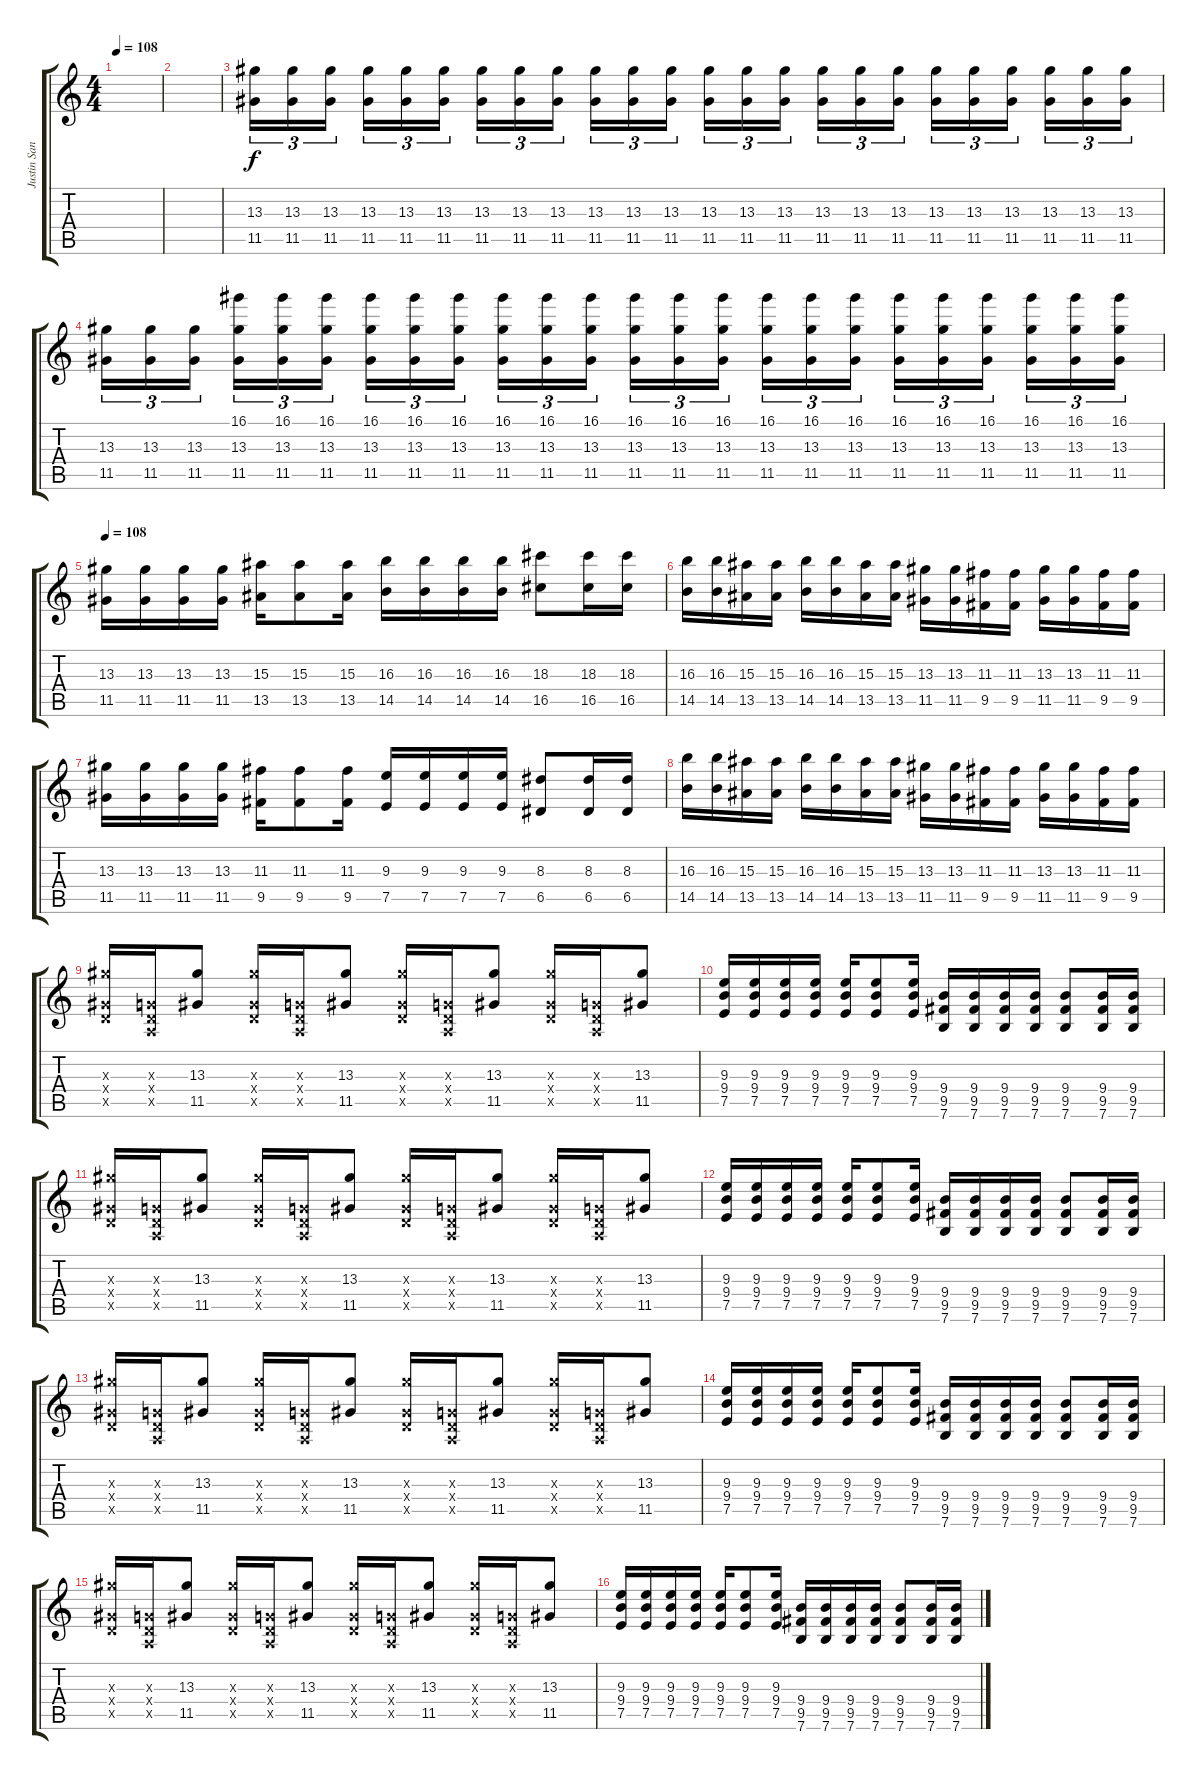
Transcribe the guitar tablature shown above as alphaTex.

\track ("Justin Sane" "Justin San") {instrument distortionguitar}
\staff {score tabs}
\tuning (E4 B3 G3 D3 A2 E2) {hide}
\ts (4 4)
\tempo 108
\tempo 75
\tempo 108
\clef g2
\ks c
|
|
(13.3 11.5).16{tu (3 2) volume 9 balance 0} (13.3 11.5).16{tu (3 2)} (13.3 11.5).16{tu (3 2)} (13.3 11.5).16{tu (3 2)} (13.3 11.5).16{tu (3 2)} (13.3 11.5).16{tu (3 2)} (13.3 11.5).16{tu (3 2)} (13.3 11.5).16{tu (3 2)} (13.3 11.5).16{tu (3 2)} (13.3 11.5).16{tu (3 2)} (13.3 11.5).16{tu (3 2)} (13.3 11.5).16{tu (3 2)} (13.3 11.5).16{tu (3 2)} (13.3 11.5).16{tu (3 2)} (13.3 11.5).16{tu (3 2)} (13.3 11.5).16{tu (3 2)} (13.3 11.5).16{tu (3 2)} (13.3 11.5).16{tu (3 2)} (13.3 11.5).16{tu (3 2)} (13.3 11.5).16{tu (3 2)} (13.3 11.5).16{tu (3 2)} (13.3 11.5).16{tu (3 2)} (13.3 11.5).16{tu (3 2)} (13.3 11.5).16{tu (3 2)} |
(13.3 11.5).16{tu (3 2)} (13.3 11.5).16{tu (3 2)} (13.3 11.5).16{tu (3 2)} (16.1 13.3 11.5).16{tu (3 2)} (16.1 13.3 11.5).16{tu (3 2)} (16.1 13.3 11.5).16{tu (3 2)} (16.1 13.3 11.5).16{tu (3 2)} (16.1 13.3 11.5).16{tu (3 2)} (16.1 13.3 11.5).16{tu (3 2)} (16.1 13.3 11.5).16{tu (3 2)} (16.1 13.3 11.5).16{tu (3 2)} (16.1 13.3 11.5).16{tu (3 2)} (16.1 13.3 11.5).16{tu (3 2)} (16.1 13.3 11.5).16{tu (3 2)} (16.1 13.3 11.5).16{tu (3 2)} (16.1 13.3 11.5).16{tu (3 2)} (16.1 13.3 11.5).16{tu (3 2)} (16.1 13.3 11.5).16{tu (3 2)} (16.1 13.3 11.5).16{tu (3 2)} (16.1 13.3 11.5).16{tu (3 2)} (16.1 13.3 11.5).16{tu (3 2)} (16.1 13.3 11.5).16{tu (3 2)} (16.1 13.3 11.5).16{tu (3 2)} (16.1 13.3 11.5).16{tu (3 2)} |
\tempo 108
(13.3 11.5).16{volume 13} (13.3 11.5).16 (13.3 11.5).16 (13.3 11.5).16 (15.3 13.5).16 (15.3 13.5).8 (15.3 13.5).16 (16.3 14.5).16 (16.3 14.5).16 (16.3 14.5).16 (16.3 14.5).16 (18.3 16.5).8 (18.3 16.5).16 (18.3 16.5).16 |
(16.3 14.5).16 (16.3 14.5).16 (15.3 13.5).16 (15.3 13.5).16 (16.3 14.5).16 (16.3 14.5).16 (15.3 13.5).16 (15.3 13.5).16 (13.3 11.5).16 (13.3 11.5).16 (11.3 9.5).16 (11.3 9.5).16 (13.3 11.5).16 (13.3 11.5).16 (11.3 9.5).16 (11.3 9.5).16 |
(13.3 11.5).16 (13.3 11.5).16 (13.3 11.5).16 (13.3 11.5).16 (11.3 9.5).16 (11.3 9.5).8 (11.3 9.5).16 (9.3 7.5).16 (9.3 7.5).16 (9.3 7.5).16 (9.3 7.5).16 (8.3 6.5).8 (8.3 6.5).16 (8.3 6.5).16 |
(16.3 14.5).16 (16.3 14.5).16 (15.3 13.5).16 (15.3 13.5).16 (16.3 14.5).16 (16.3 14.5).16 (15.3 13.5).16 (15.3 13.5).16 (13.3 11.5).16 (13.3 11.5).16 (11.3 9.5).16 (11.3 9.5).16 (13.3 11.5).16 (13.3 11.5).16 (11.3 9.5).16 (11.3 9.5).16 |
(13.3{x} 0.4{x} 11.5{x}).16{volume 9} (0.3{x} 0.4{x} 0.5{x}).16 (13.3 11.5).8 (13.3{x} 0.4{x} 11.5{x}).16 (0.3{x} 0.4{x} 0.5{x}).16 (13.3 11.5).8 (13.3{x} 0.4{x} 11.5{x}).16 (0.3{x} 0.4{x} 0.5{x}).16 (13.3 11.5).8 (13.3{x} 0.4{x} 11.5{x}).16 (0.3{x} 0.4{x} 0.5{x}).16 (13.3 11.5).8 |
(9.3 9.4 7.5).16{volume 13} (9.3 9.4 7.5).16 (9.3 9.4 7.5).16 (9.3 9.4 7.5).16 (9.3 9.4 7.5).16 (9.3 9.4 7.5).8 (9.3 9.4 7.5).16 (9.4 9.5 7.6).16 (9.4 9.5 7.6).16 (9.4 9.5 7.6).16 (9.4 9.5 7.6).16 (9.4 9.5 7.6).8 (9.4 9.5 7.6).16 (9.4 9.5 7.6).16 |
(13.3{x} 0.4{x} 11.5{x}).16{volume 9} (0.3{x} 0.4{x} 0.5{x}).16 (13.3 11.5).8 (13.3{x} 0.4{x} 11.5{x}).16 (0.3{x} 0.4{x} 0.5{x}).16 (13.3 11.5).8 (13.3{x} 0.4{x} 11.5{x}).16 (0.3{x} 0.4{x} 0.5{x}).16 (13.3 11.5).8 (13.3{x} 0.4{x} 11.5{x}).16 (0.3{x} 0.4{x} 0.5{x}).16 (13.3 11.5).8 |
(9.3 9.4 7.5).16{volume 13} (9.3 9.4 7.5).16 (9.3 9.4 7.5).16 (9.3 9.4 7.5).16 (9.3 9.4 7.5).16 (9.3 9.4 7.5).8 (9.3 9.4 7.5).16 (9.4 9.5 7.6).16 (9.4 9.5 7.6).16 (9.4 9.5 7.6).16 (9.4 9.5 7.6).16 (9.4 9.5 7.6).8 (9.4 9.5 7.6).16 (9.4 9.5 7.6).16 |
(13.3{x} 0.4{x} 11.5{x}).16{volume 9} (0.3{x} 0.4{x} 0.5{x}).16 (13.3 11.5).8 (13.3{x} 0.4{x} 11.5{x}).16 (0.3{x} 0.4{x} 0.5{x}).16 (13.3 11.5).8 (13.3{x} 0.4{x} 11.5{x}).16 (0.3{x} 0.4{x} 0.5{x}).16 (13.3 11.5).8 (13.3{x} 0.4{x} 11.5{x}).16 (0.3{x} 0.4{x} 0.5{x}).16 (13.3 11.5).8 |
(9.3 9.4 7.5).16{volume 13} (9.3 9.4 7.5).16 (9.3 9.4 7.5).16 (9.3 9.4 7.5).16 (9.3 9.4 7.5).16 (9.3 9.4 7.5).8 (9.3 9.4 7.5).16 (9.4 9.5 7.6).16 (9.4 9.5 7.6).16 (9.4 9.5 7.6).16 (9.4 9.5 7.6).16 (9.4 9.5 7.6).8 (9.4 9.5 7.6).16 (9.4 9.5 7.6).16 |
(13.3{x} 0.4{x} 11.5{x}).16{volume 9} (0.3{x} 0.4{x} 0.5{x}).16 (13.3 11.5).8 (13.3{x} 0.4{x} 11.5{x}).16 (0.3{x} 0.4{x} 0.5{x}).16 (13.3 11.5).8 (13.3{x} 0.4{x} 11.5{x}).16 (0.3{x} 0.4{x} 0.5{x}).16 (13.3 11.5).8 (13.3{x} 0.4{x} 11.5{x}).16 (0.3{x} 0.4{x} 0.5{x}).16 (13.3 11.5).8 |
(9.3 9.4 7.5).16{volume 13} (9.3 9.4 7.5).16 (9.3 9.4 7.5).16 (9.3 9.4 7.5).16 (9.3 9.4 7.5).16 (9.3 9.4 7.5).8 (9.3 9.4 7.5).16 (9.4 9.5 7.6).16 (9.4 9.5 7.6).16 (9.4 9.5 7.6).16 (9.4 9.5 7.6).16 (9.4 9.5 7.6).8 (9.4 9.5 7.6).16 (9.4 9.5 7.6).16
